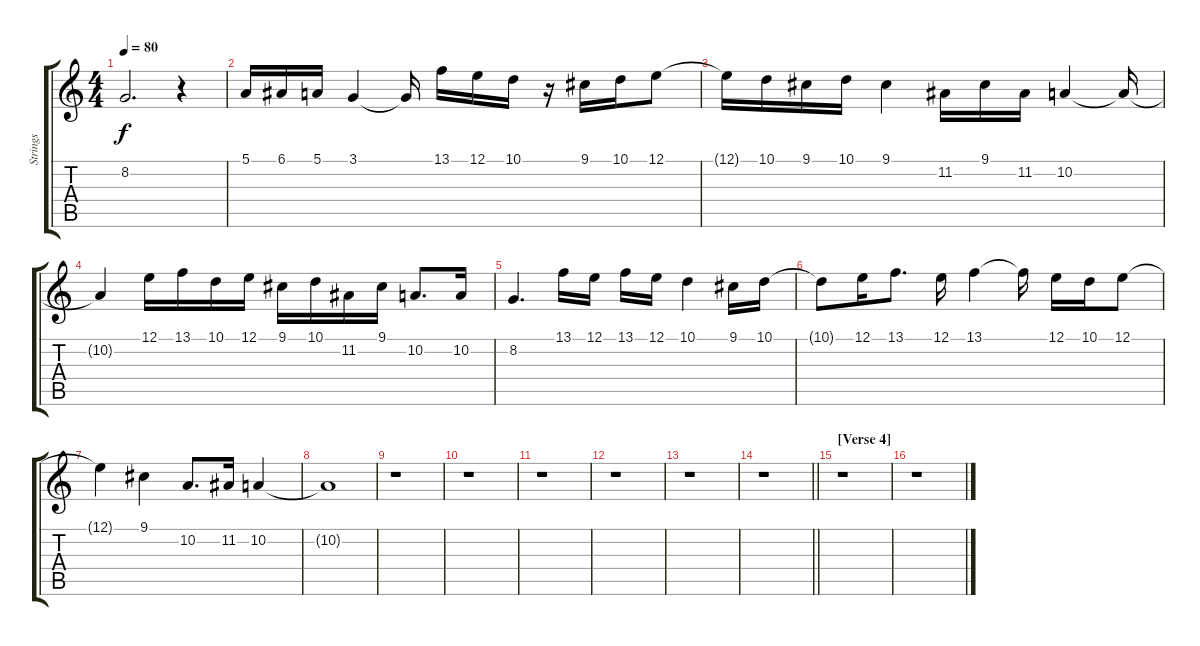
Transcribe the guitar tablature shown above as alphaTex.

\track ("Strings       " "Strings   ") {instrument stringensemble1}
\staff {score tabs}
\tuning (E4 B3 G3 D3 A2 E2) {hide}
\ts (4 4)
\tempo 80
\clef g2
\ks c
8.2.2{d dy f} r.4 |
5.1.16 6.1.16 5.1.16 3.1.4 3.1{t}.16 13.1.16 12.1.16 10.1.16 r.16 9.1.16 10.1.16 12.1.8 |
12.1{t}.16 10.1.16 9.1.16 10.1.16 9.1.4 11.2.16 9.1.16 11.2.16 10.2.4 10.2{t}.16 |
10.2{t}.4 12.1.16 13.1.16 10.1.16 12.1.16 9.1.16 10.1.16 11.2.16 9.1.16 10.2.8{d} 10.2.16 |
8.2.4{d} 13.1.16 12.1.16 13.1.16 12.1.16 10.1.4 9.1.16 10.1.16 |
10.1{t}.8 12.1.16 13.1.8{d} 12.1.16 13.1.4 13.1{t}.16 12.1.16 10.1.16 12.1.8 |
12.1{t}.4 9.1.4 10.2.8{d} 11.2.16 10.2.4 |
10.2{t}.1 |
r.1 |
r.1 |
r.1 |
r.1 |
r.1 |
\barLineRight lightlight
r.1 |
\section ("" "[Verse 4]")
r.1 |
r.1
